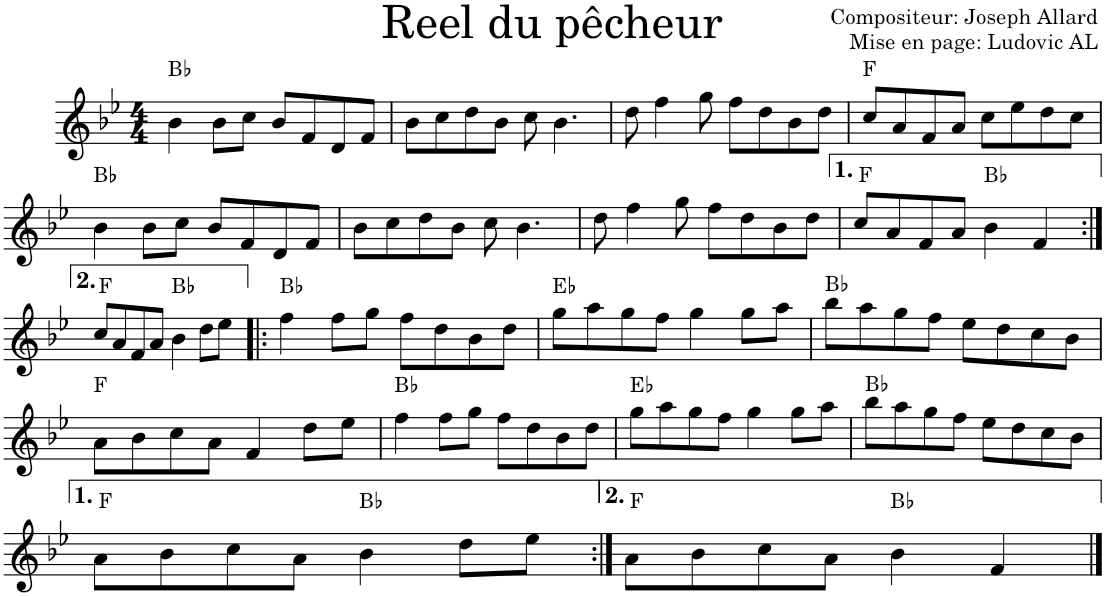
**kern	**harte
*part1	*part1
*staff1	*
*I"Violon	*
*I'Vln.	*
*clefG2	*
*k[b-e-]	*
*M4/4	*
=1	=1
4b-\	Bb:maj
8b-\L	.
8cc\J	.
8b-/L	.
8f/	.
8d/	.
8f/J	.
=2	=2
8b-\L	.
8cc\	.
8dd\	.
8b-\J	.
8cc\	.
4.b-\	.
=3	=3
8dd\	.
4ff\	.
8gg\	.
8ff\L	.
8dd\	.
8b-\	.
8dd\J	.
=4	=4
8cc/L	F:maj
8a/	.
8f/	.
8a/J	.
8cc\L	.
8ee-\	.
8dd\	.
8cc\J	.
!!LO:LB:g=z
=5	=5
4b-\	Bb:maj
8b-\L	.
8cc\J	.
8b-/L	.
8f/	.
8d/	.
8f/J	.
=6	=6
8b-\L	.
8cc\	.
8dd\	.
8b-\J	.
8cc\	.
4.b-\	.
=7	=7
8dd\	.
4ff\	.
8gg\	.
8ff\L	.
8dd\	.
8b-\	.
8dd\J	.
=8	=8
8cc/L	F:maj
8a/	.
8f/	.
8a/J	.
4b-\	Bb:maj
4f/	.
!!LO:LB:g=z
=9:|!	=9:|!
8cc/L	F:maj
8a/	.
8f/	.
8a/J	.
4b-\	Bb:maj
8dd\L	.
8ee-\J	.
=10!|:	=10!|:
4ff\	Bb:maj
8ff\L	.
8gg\J	.
8ff\L	.
8dd\	.
8b-\	.
8dd\J	.
=11	=11
8gg\L	Eb:maj
8aa\	.
8gg\	.
8ff\J	.
4gg\	.
8gg\L	.
8aa\J	.
=12	=12
8bb-\L	Bb:maj
8aa\	.
8gg\	.
8ff\J	.
8ee-\L	.
8dd\	.
8cc\	.
8b-\J	.
!!LO:LB:g=z
=13	=13
8a\L	F:maj
8b-\	.
8cc\	.
8a\J	.
4f/	.
8dd\L	.
8ee-\J	.
=14	=14
4ff\	Bb:maj
8ff\L	.
8gg\J	.
8ff\L	.
8dd\	.
8b-\	.
8dd\J	.
=15	=15
8gg\L	Eb:maj
8aa\	.
8gg\	.
8ff\J	.
4gg\	.
8gg\L	.
8aa\J	.
=16	=16
8bb-\L	Bb:maj
8aa\	.
8gg\	.
8ff\J	.
8ee-\L	.
8dd\	.
8cc\	.
8b-\J	.
!!LO:LB:g=z
=17	=17
8a\L	F:maj
8b-\	.
8cc\	.
8a\J	.
4b-\	Bb:maj
8dd\L	.
8ee-\J	.
=18:|!	=18:|!
8a\L	F:maj
8b-\	.
8cc\	.
8a\J	.
4b-\	Bb:maj
4f/	.
==	==
*-	*-
